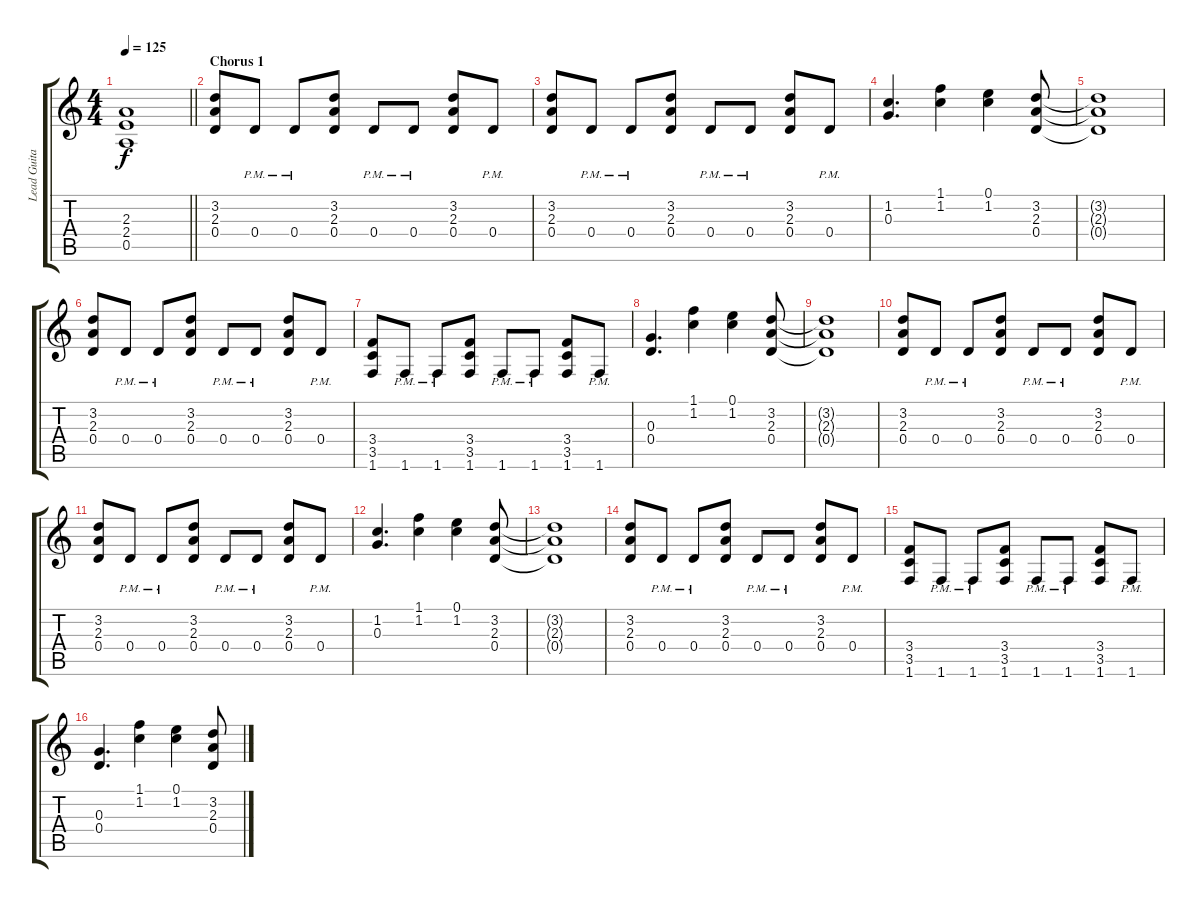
\track ("Lead Guitar 1" "Lead Guita") {instrument distortionguitar}
\staff {score tabs}
\tuning (E4 B3 G3 D3 A2 E2) {hide}
\ts (4 4)
\tempo 125
\clef g2
\barLineRight lightlight
\ks c
(2.3{t} 2.4{t} 0.5{t}).1{dy f} |
\section ("" "Chorus 1")
(3.2 2.3 0.4).8{volume 13} 0.4{pm}.8 0.4{pm}.8 (3.2 2.3 0.4).8 0.4{pm}.8 0.4{pm}.8 (3.2 2.3 0.4).8 0.4{pm}.8 |
(3.2 2.3 0.4).8 0.4{pm}.8 0.4{pm}.8 (3.2 2.3 0.4).8 0.4{pm}.8 0.4{pm}.8 (3.2 2.3 0.4).8 0.4{pm}.8 |
(1.2 0.3).4{d} (1.1 1.2).4 (0.1 1.2).4 (3.2 2.3 0.4).8 |
(3.2{t} 2.3{t} 0.4{t}).1 |
(3.2 2.3 0.4).8 0.4{pm}.8 0.4{pm}.8 (3.2 2.3 0.4).8 0.4{pm}.8 0.4{pm}.8 (3.2 2.3 0.4).8 0.4{pm}.8 |
(3.4 3.5 1.6).8 1.6{pm}.8 1.6{pm}.8 (3.4 3.5 1.6).8 1.6{pm}.8 1.6{pm}.8 (3.4 3.5 1.6).8 1.6{pm}.8 |
(0.3 0.4).4{d} (1.1 1.2).4 (0.1 1.2).4 (3.2 2.3 0.4).8 |
(3.2{t} 2.3{t} 0.4{t}).1 |
(3.2 2.3 0.4).8 0.4{pm}.8 0.4{pm}.8 (3.2 2.3 0.4).8 0.4{pm}.8 0.4{pm}.8 (3.2 2.3 0.4).8 0.4{pm}.8 |
(3.2 2.3 0.4).8 0.4{pm}.8 0.4{pm}.8 (3.2 2.3 0.4).8 0.4{pm}.8 0.4{pm}.8 (3.2 2.3 0.4).8 0.4{pm}.8 |
(1.2 0.3).4{d} (1.1 1.2).4 (0.1 1.2).4 (3.2 2.3 0.4).8 |
(3.2{t} 2.3{t} 0.4{t}).1 |
(3.2 2.3 0.4).8 0.4{pm}.8 0.4{pm}.8 (3.2 2.3 0.4).8 0.4{pm}.8 0.4{pm}.8 (3.2 2.3 0.4).8 0.4{pm}.8 |
(3.4 3.5 1.6).8 1.6{pm}.8 1.6{pm}.8 (3.4 3.5 1.6).8 1.6{pm}.8 1.6{pm}.8 (3.4 3.5 1.6).8 1.6{pm}.8 |
(0.3 0.4).4{d} (1.1 1.2).4 (0.1 1.2).4 (3.2 2.3 0.4).8
